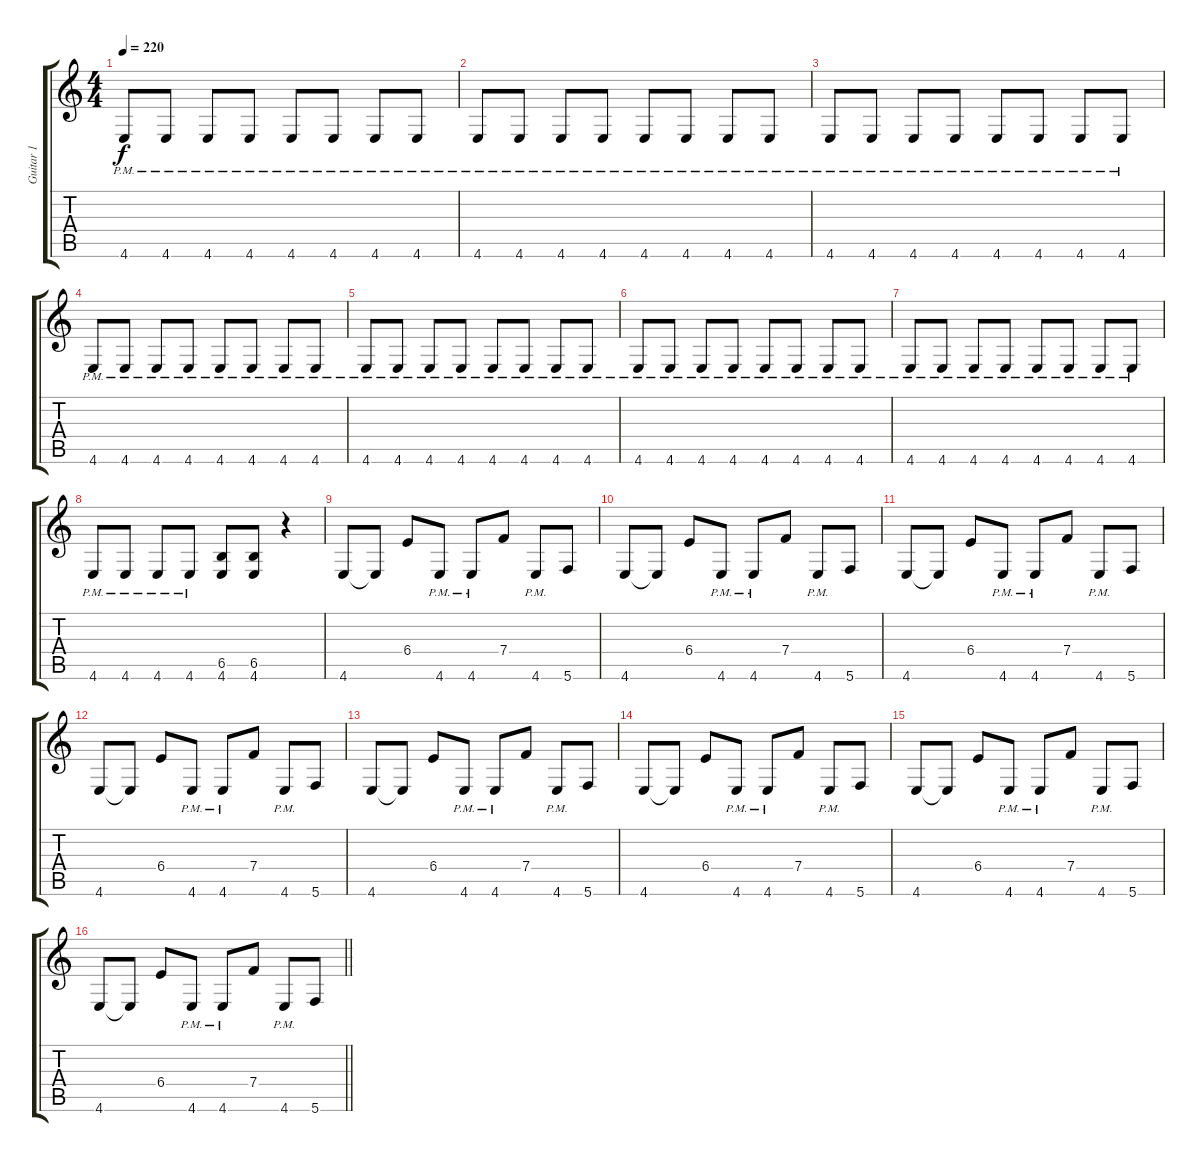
\track ("Guitar 1" "Guitar 1") {instrument distortionguitar}
\staff {score tabs}
\tuning (C4 G3 Eb3 Bb2 F2 C2) {hide}
\ts (4 4)
\tempo 220
\clef g2
\ks c
4.6{pm}.8{dy f} 4.6{pm}.8 4.6{pm}.8 4.6{pm}.8 4.6{pm}.8 4.6{pm}.8 4.6{pm}.8 4.6{pm}.8 |
4.6{pm}.8 4.6{pm}.8 4.6{pm}.8 4.6{pm}.8 4.6{pm}.8 4.6{pm}.8 4.6{pm}.8 4.6{pm}.8 |
4.6{pm}.8 4.6{pm}.8 4.6{pm}.8 4.6{pm}.8 4.6{pm}.8 4.6{pm}.8 4.6{pm}.8 4.6{pm}.8 |
4.6{pm}.8 4.6{pm}.8 4.6{pm}.8 4.6{pm}.8 4.6{pm}.8 4.6{pm}.8 4.6{pm}.8 4.6{pm}.8 |
4.6{pm}.8 4.6{pm}.8 4.6{pm}.8 4.6{pm}.8 4.6{pm}.8 4.6{pm}.8 4.6{pm}.8 4.6{pm}.8 |
4.6{pm}.8 4.6{pm}.8 4.6{pm}.8 4.6{pm}.8 4.6{pm}.8 4.6{pm}.8 4.6{pm}.8 4.6{pm}.8 |
4.6{pm}.8 4.6{pm}.8 4.6{pm}.8 4.6{pm}.8 4.6{pm}.8 4.6{pm}.8 4.6{pm}.8 4.6{pm}.8 |
4.6{pm}.8 4.6{pm}.8 4.6{pm}.8 4.6{pm}.8 (6.5 4.6).8 (6.5 4.6).8 r.4 |
4.6.8 4.6{t}.8 6.4.8 4.6{pm}.8 4.6{pm}.8 7.4.8 4.6{pm}.8 5.6.8 |
4.6.8 4.6{t}.8 6.4.8 4.6{pm}.8 4.6{pm}.8 7.4.8 4.6{pm}.8 5.6.8 |
4.6.8 4.6{t}.8 6.4.8 4.6{pm}.8 4.6{pm}.8 7.4.8 4.6{pm}.8 5.6.8 |
4.6.8 4.6{t}.8 6.4.8 4.6{pm}.8 4.6{pm}.8 7.4.8 4.6{pm}.8 5.6.8 |
4.6.8 4.6{t}.8 6.4.8 4.6{pm}.8 4.6{pm}.8 7.4.8 4.6{pm}.8 5.6.8 |
4.6.8 4.6{t}.8 6.4.8 4.6{pm}.8 4.6{pm}.8 7.4.8 4.6{pm}.8 5.6.8 |
4.6.8 4.6{t}.8 6.4.8 4.6{pm}.8 4.6{pm}.8 7.4.8 4.6{pm}.8 5.6.8 |
\barLineRight lightlight
4.6.8 4.6{t}.8 6.4.8 4.6{pm}.8 4.6{pm}.8 7.4.8 4.6{pm}.8 5.6.8
